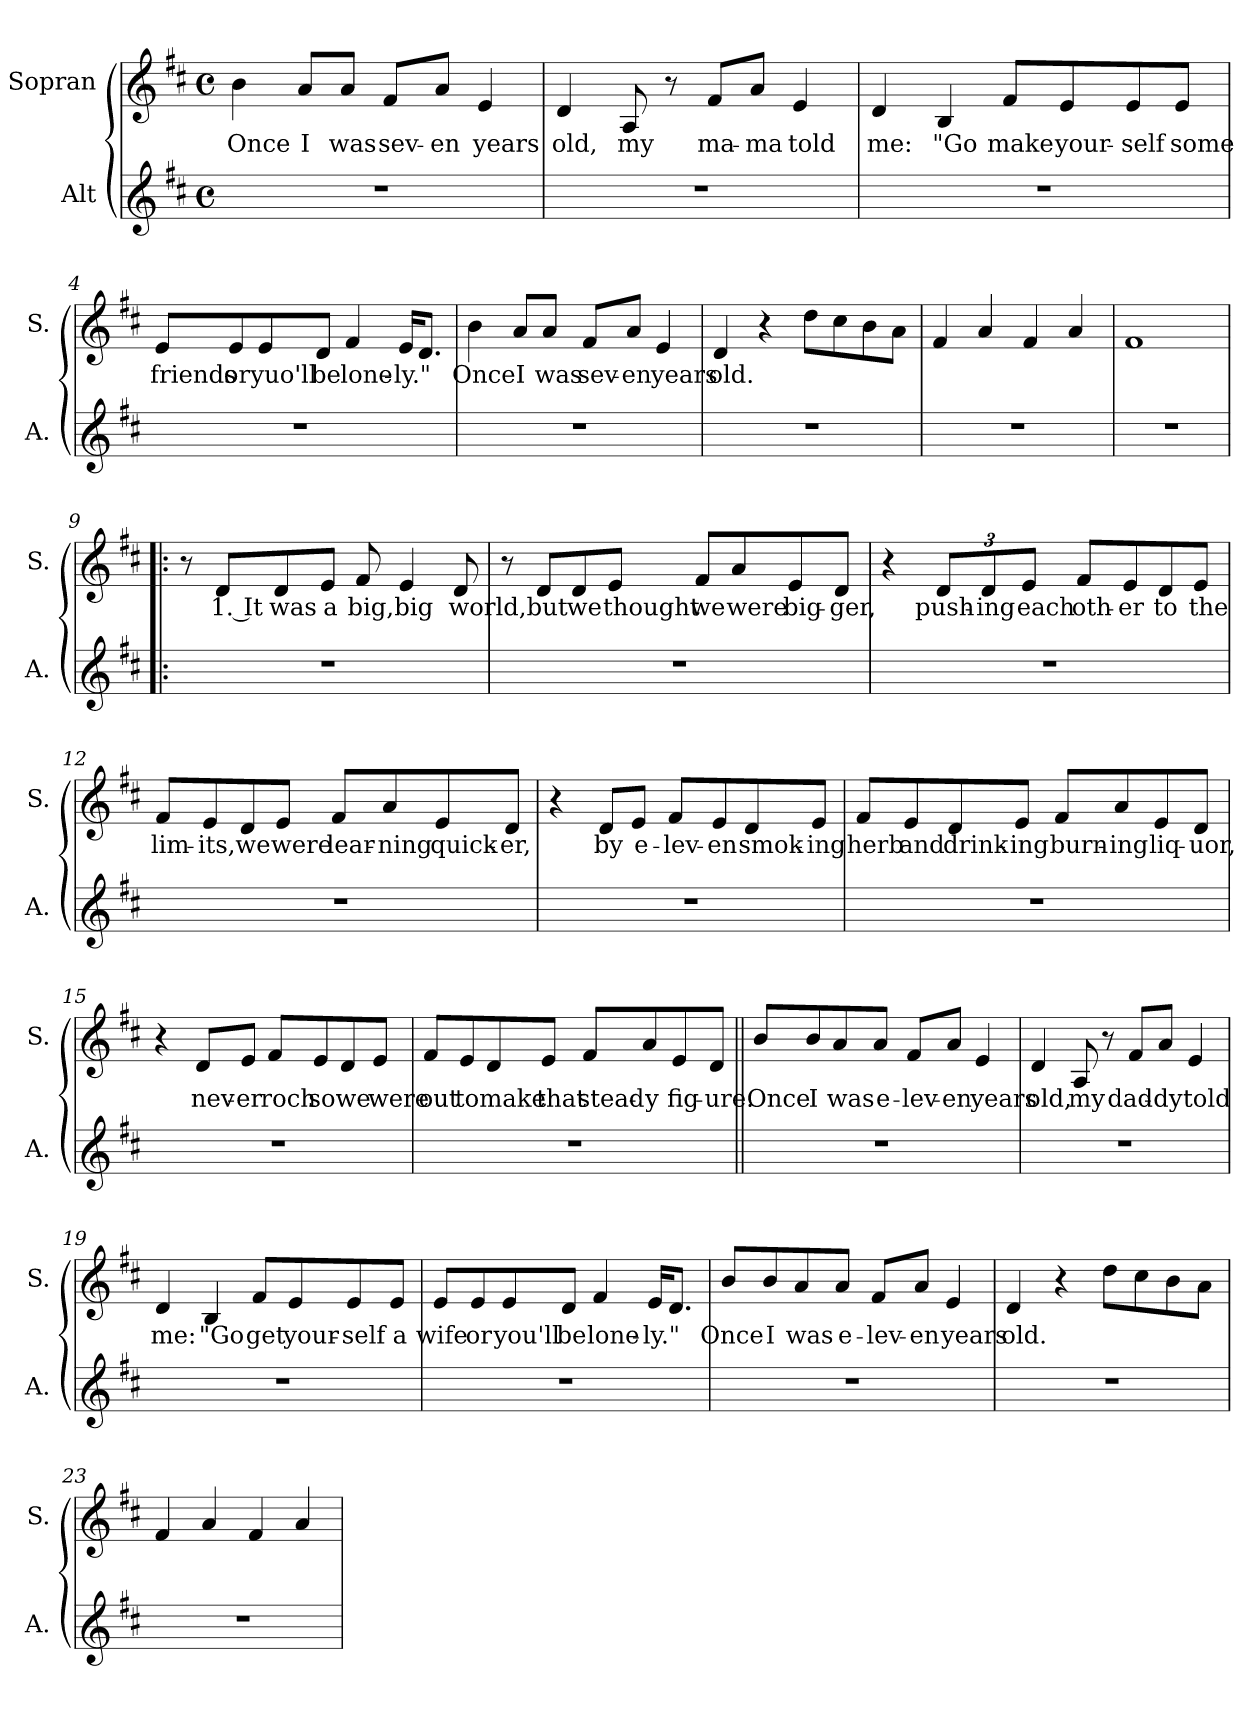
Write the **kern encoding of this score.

**kern	**kern	**text
*part2	*part1	*part1
*staff2	*staff1	*staff1
*I"Alt	*I"Sopran	*
*I'A.	*I'S.	*
*clefG2	*clefG2	*
*k[f#c#]	*k[f#c#]	*
*M4/4	*M4/4	*
*met(c)	*met(c)	*
=1	=1	=1
!	!	!LO:LY:b
1r	4b\	Once
!	!	!LO:LY:b
.	8a/L	I
!	!	!LO:LY:b
.	8a/J	was
!	!	!LO:LY:b
.	8f#/L	sev-
!	!	!LO:LY:b
.	8a/J	-en
!	!	!LO:LY:b
.	4e/	years
=2	=2	=2
!	!	!LO:LY:b
1r	4d/	old,
!	!	!LO:LY:b
.	8A/	my
.	8r	.
!	!	!LO:LY:b
.	8f#/L	ma-
!	!	!LO:LY:b
.	8a/J	-ma
!	!	!LO:LY:b
.	4e/	told
=3	=3	=3
!	!	!LO:LY:b
1r	4d/	me:
!	!	!LO:LY:b
.	4B/	"Go
!	!	!LO:LY:b
.	8f#/L	make
!	!	!LO:LY:b
.	8e/	your-
!	!	!LO:LY:b
.	8e/	-self
!	!	!LO:LY:b
.	8e/J	some
!!LO:LB:g=z
=4	=4	=4
!	!	!LO:LY:b
1r	8e/L	friends
!	!	!LO:LY:b
.	8e/	or
!	!	!LO:LY:b
.	8e/	yuo'll
!	!	!LO:LY:b
.	8d/J	be
!	!	!LO:LY:b
.	4f#/	lone-
!	!	!LO:LY:b
.	16e/KL	-ly."
.	8.d/J	.
=5	=5	=5
!	!	!LO:LY:b
1r	4b\	Once
!	!	!LO:LY:b
.	8a/L	I
!	!	!LO:LY:b
.	8a/J	was
!	!	!LO:LY:b
.	8f#/L	sev-
!	!	!LO:LY:b
.	8a/J	-en
!	!	!LO:LY:b
.	4e/	years
=6	=6	=6
!	!	!LO:LY:b
1r	4d/	old.
.	4r	.
.	8dd\L	.
.	8cc#\	.
.	8b\	.
.	8a\J	.
=7	=7	=7
1r	4f#/	.
.	4a/	.
.	4f#/	.
.	4a/	.
=8	=8	=8
1r	1f#	.
!!LO:LB:g=z
=9!|:	=9!|:	=9!|:
1r	8r	.
!	!	!LO:LY:b
.	8d/L	1. It
!	!	!LO:LY:b
.	8d/	was
!	!	!LO:LY:b
.	8e/J	a
!	!	!LO:LY:b
.	8f#/	big,
!	!	!LO:LY:b
.	4e/	big
!	!	!LO:LY:b
.	8d/	world,
=10	=10	=10
1r	8r	.
!	!	!LO:LY:b
.	8d/L	but
!	!	!LO:LY:b
.	8d/	we
!	!	!LO:LY:b
.	8e/J	thought
!	!	!LO:LY:b
.	8f#/L	we
!	!	!LO:LY:b
.	8a/	were
!	!	!LO:LY:b
.	8e/	big-
!	!	!LO:LY:b
.	8d/J	-ger,
!!LO:LB:g=z
=11	=11	=11
1r	4r	.
*	*Xbrackettup	*
!	!	!LO:LY:b
.	12d/L	push-
!	!	!LO:LY:b
.	12d/	-ing
!	!	!LO:LY:b
.	12e/J	each
!	!	!LO:LY:b
.	8f#/L	oth-
!	!	!LO:LY:b
.	8e/	-er
!	!	!LO:LY:b
.	8d/	to
!	!	!LO:LY:b
.	8e/J	the
=12	=12	=12
!	!	!LO:LY:b
1r	8f#/L	lim-
!	!	!LO:LY:b
.	8e/	-its,
!	!	!LO:LY:b
.	8d/	we
!	!	!LO:LY:b
.	8e/J	were
!	!	!LO:LY:b
.	8f#/L	lear-
!	!	!LO:LY:b
.	8a/	-ning
!	!	!LO:LY:b
.	8e/	quick-
!	!	!LO:LY:b
.	8d/J	-er,
!!LO:LB:g=z
=13	=13	=13
1r	4r	.
!	!	!LO:LY:b
.	8d/L	by
!	!	!LO:LY:b
.	8e/J	e-
!	!	!LO:LY:b
.	8f#/L	-lev-
!	!	!LO:LY:b
.	8e/	-en
!	!	!LO:LY:b
.	8d/	smok-
!	!	!LO:LY:b
.	8e/J	-ing
=14	=14	=14
!	!	!LO:LY:b
1r	8f#/L	herb
!	!	!LO:LY:b
.	8e/	and
!	!	!LO:LY:b
.	8d/	drink-
!	!	!LO:LY:b
.	8e/J	-ing
!	!	!LO:LY:b
.	8f#/L	burn-
!	!	!LO:LY:b
.	8a/	-ing
!	!	!LO:LY:b
.	8e/	liq-
!	!	!LO:LY:b
.	8d/J	-uor,
!!LO:PB:g=z
=15	=15	=15
1r	4r	.
!	!	!LO:LY:b
.	8d/L	nev-
!	!	!LO:LY:b
.	8e/J	-er
!	!	!LO:LY:b
.	8f#/L	roch
!	!	!LO:LY:b
.	8e/	so
!	!	!LO:LY:b
.	8d/	we
!	!	!LO:LY:b
.	8e/J	were
=16	=16	=16
!	!	!LO:LY:b
1r	8f#/L	out
!	!	!LO:LY:b
.	8e/	to
!	!	!LO:LY:b
.	8d/	make
!	!	!LO:LY:b
.	8e/J	that
!	!	!LO:LY:b
.	8f#/L	stead-
!	!	!LO:LY:b
.	8a/	-y
!	!	!LO:LY:b
.	8e/	fig-
!	!	!LO:LY:b
.	8d/J	-ure.
=17||	=17||	=17||
!	!	!LO:LY:b
1r	8b/L	Once
!	!	!LO:LY:b
.	8b/	I
!	!	!LO:LY:b
.	8a/	was
!	!	!LO:LY:b
.	8a/J	e-
!	!	!LO:LY:b
.	8f#/L	-lev-
!	!	!LO:LY:b
.	8a/J	-en
!	!	!LO:LY:b
.	4e/	years
!!LO:LB:g=z
=18	=18	=18
!	!	!LO:LY:b
1r	4d/	old,
!	!	!LO:LY:b
.	8A/	my
.	8r	.
!	!	!LO:LY:b
.	8f#/L	dad-
!	!	!LO:LY:b
.	8a/J	-dy
!	!	!LO:LY:b
.	4e/	told
=19	=19	=19
!	!	!LO:LY:b
1r	4d/	me:
!	!	!LO:LY:b
.	4B/	"Go
!	!	!LO:LY:b
.	8f#/L	get
!	!	!LO:LY:b
.	8e/	your-
!	!	!LO:LY:b
.	8e/	-self
!	!	!LO:LY:b
.	8e/J	a
=20	=20	=20
!	!	!LO:LY:b
1r	8e/L	wife
!	!	!LO:LY:b
.	8e/	or
!	!	!LO:LY:b
.	8e/	you'll
!	!	!LO:LY:b
.	8d/J	be
!	!	!LO:LY:b
.	4f#/	lone-
!	!	!LO:LY:b
.	16e/KL	-ly."
.	8.d/J	.
!!LO:LB:g=z
=21	=21	=21
!	!	!LO:LY:b
1r	8b/L	Once
!	!	!LO:LY:b
.	8b/	I
!	!	!LO:LY:b
.	8a/	was
!	!	!LO:LY:b
.	8a/J	e-
!	!	!LO:LY:b
.	8f#/L	-lev-
!	!	!LO:LY:b
.	8a/J	-en
!	!	!LO:LY:b
.	4e/	years
=22	=22	=22
!	!	!LO:LY:b
1r	4d/	old.
.	4r	.
.	8dd\L	.
.	8cc#\	.
.	8b\	.
.	8a\J	.
=23	=23	=23
1r	4f#/	.
.	4a/	.
.	4f#/	.
.	4a/	.
=	=	=
*-	*-	*-
